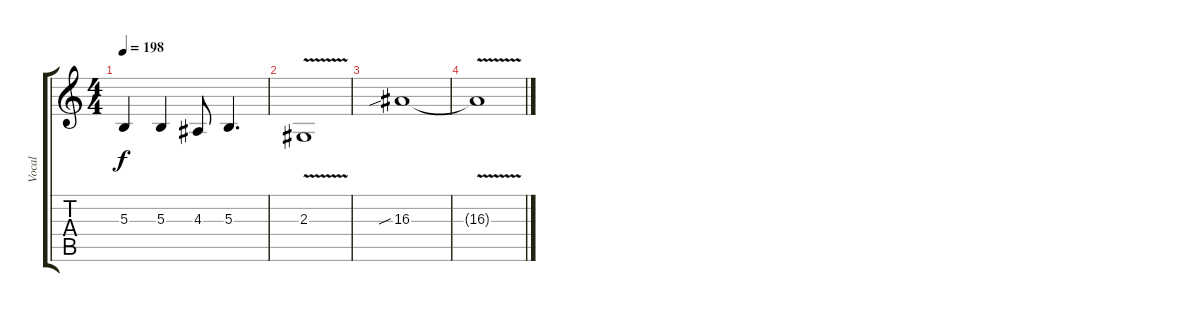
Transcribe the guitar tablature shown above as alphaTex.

\track ("Vocal" "Vocal") {instrument clarinet}
\staff {score tabs}
\tuning (Eb4 Bb3 Gb3 Db3 Ab2 Eb2) {hide}
\ts (4 4)
\tempo 198
\clef g2
\ks c
5.3.4{dy f} 5.3.4 4.3.8 5.3.4{d} |
2.3{v}.1 |
16.3{sib}.1 |
16.3{v t}.1
